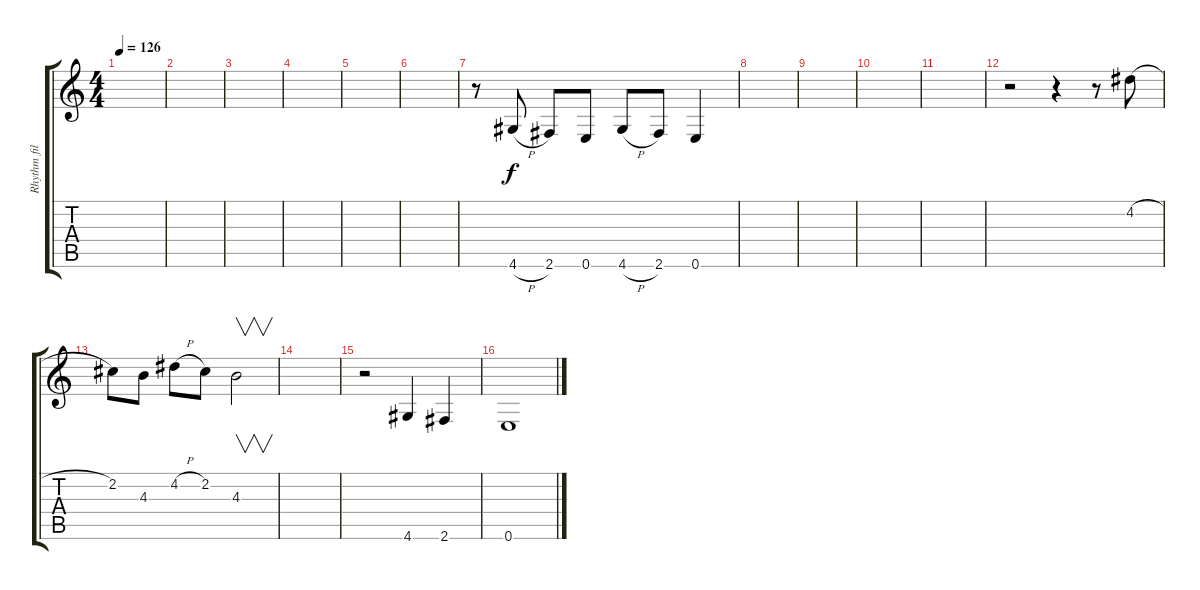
\track ("Rhythm fills (clean tone)" "Rhythm fil") {instrument electricguitarjazz}
\staff {score tabs}
\tuning (E4 B3 G3 D3 A2 E2) {hide}
\ts (4 4)
\tempo 126
\clef g2
\ks c
|
|
|
|
|
|
r.8 4.6{h}.8 2.6.8 0.6.8 4.6{h}.8 2.6.8 0.6.4 |
|
|
|
|
r.2 r.4 r.8 4.2{h}.8 |
2.2.8 4.3.8 4.2{h}.8 2.2.8 4.3.2{v} |
|
r.2 4.6.4 2.6.4 |
0.6.1
